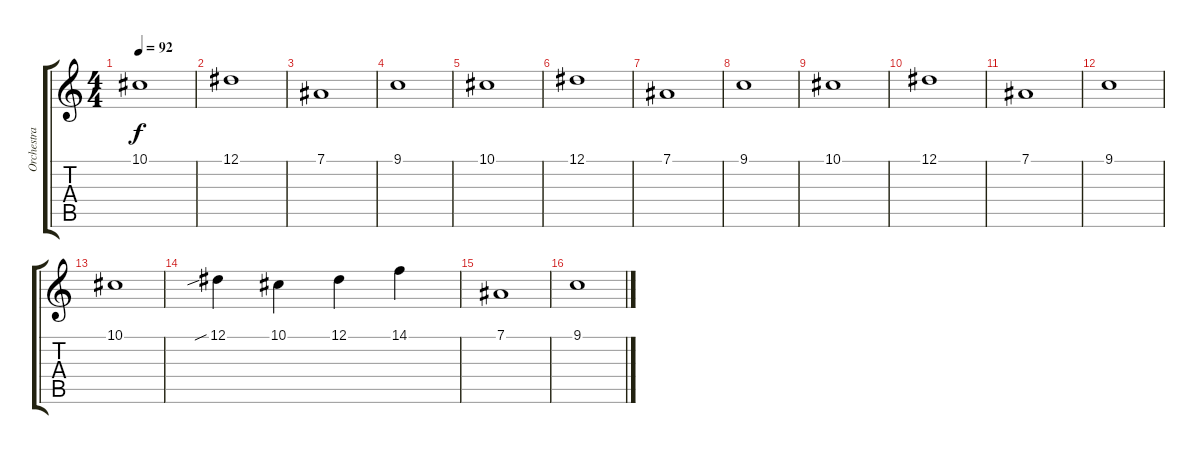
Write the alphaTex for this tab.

\track ("Orchestra" "Orchestra") {instrument tremolostrings}
\staff {score tabs}
\tuning (Eb4 Bb3 Gb3 Db3 Ab2 Db2) {hide}
\ts (4 4)
\tempo 92
\clef g2
\ks c
10.1.1{dy f} |
12.1.1 |
7.1.1 |
9.1.1 |
10.1.1 |
12.1.1 |
7.1.1 |
9.1.1 |
10.1.1 |
12.1.1 |
7.1.1 |
9.1.1 |
10.1.1 |
12.1{sib}.4 10.1.4 12.1.4 14.1.4 |
7.1.1 |
9.1.1
